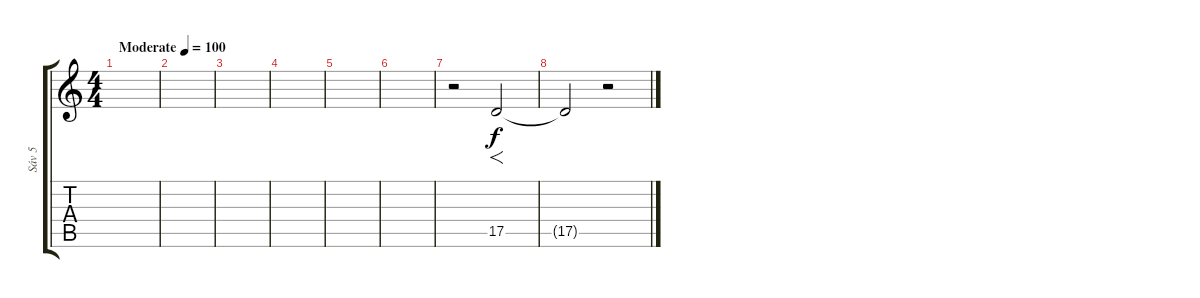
\track ("Sáv 5" "Sáv 5") {instrument violin}
\staff {score tabs}
\tuning (E4 B3 G3 D3 A2 E2) {hide}
\ts (4 4)
\tempo (100 "Moderate")
\clef g2
\ks c
|
|
|
|
|
|
r.2 17.5.2{f volume 8} |
17.5{t}.2 r.2
